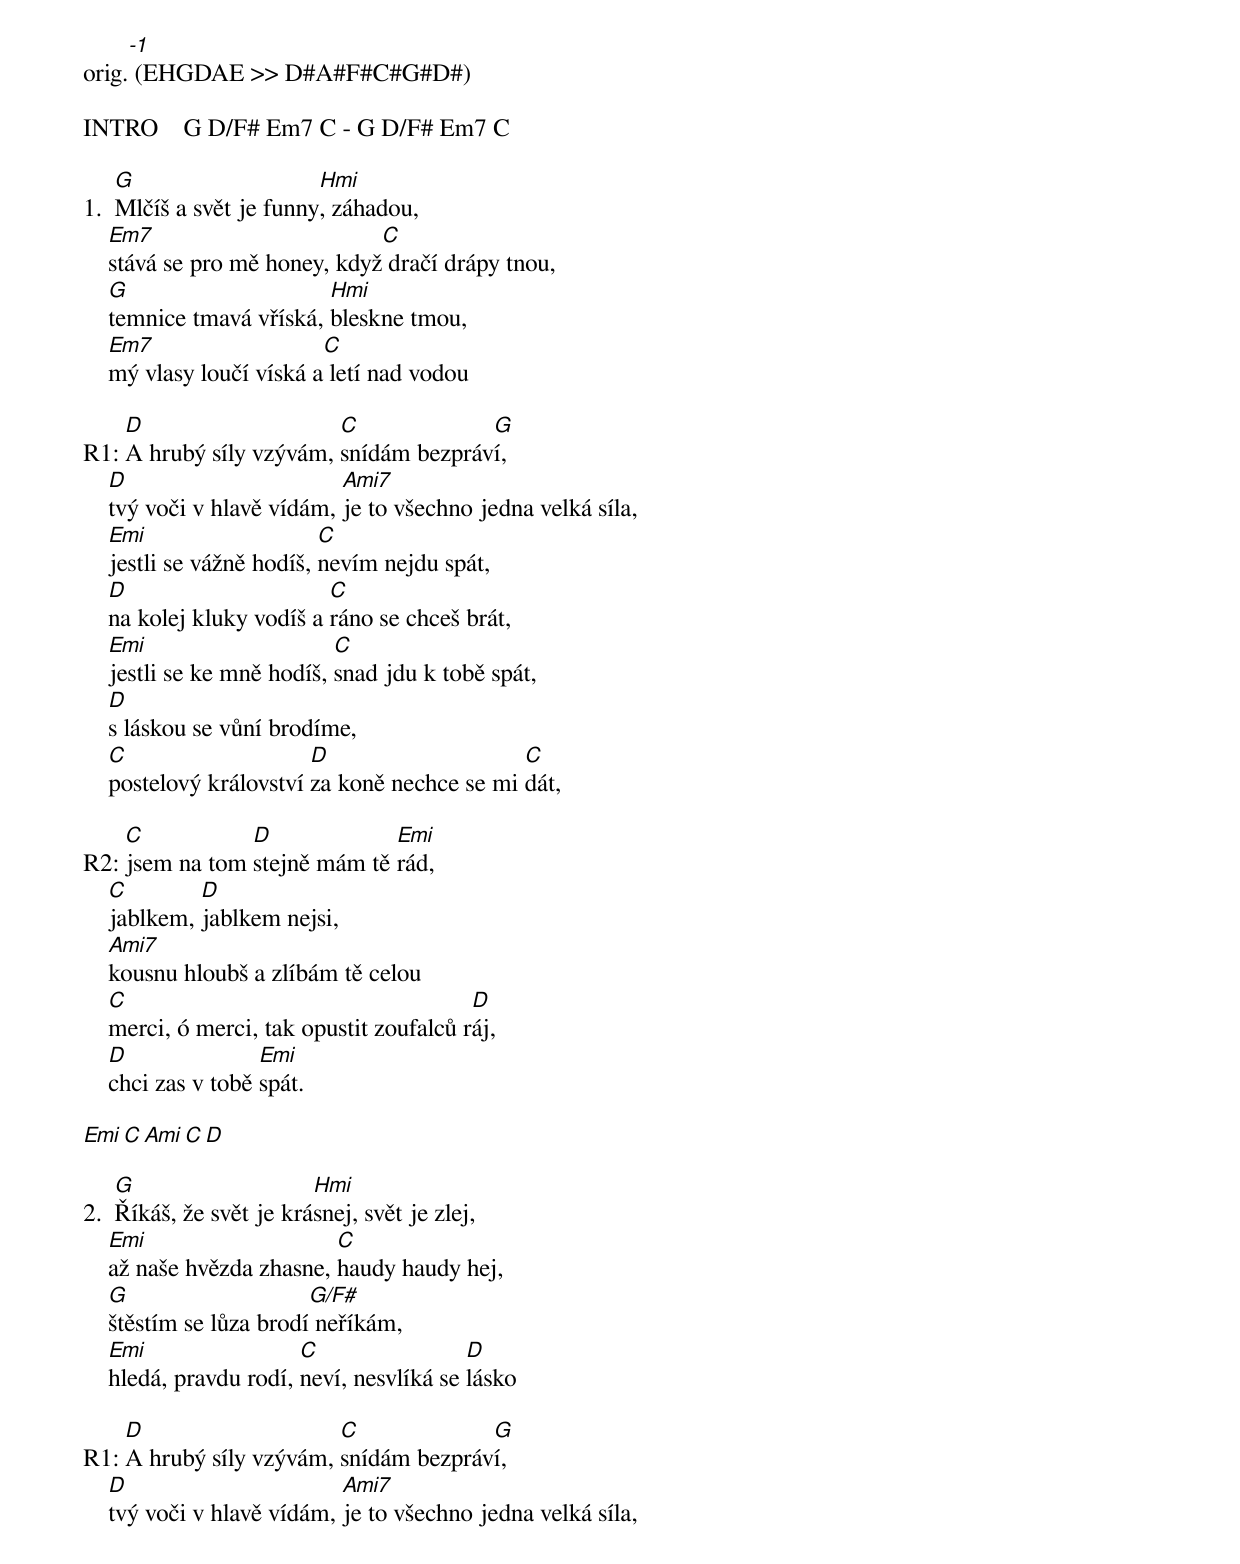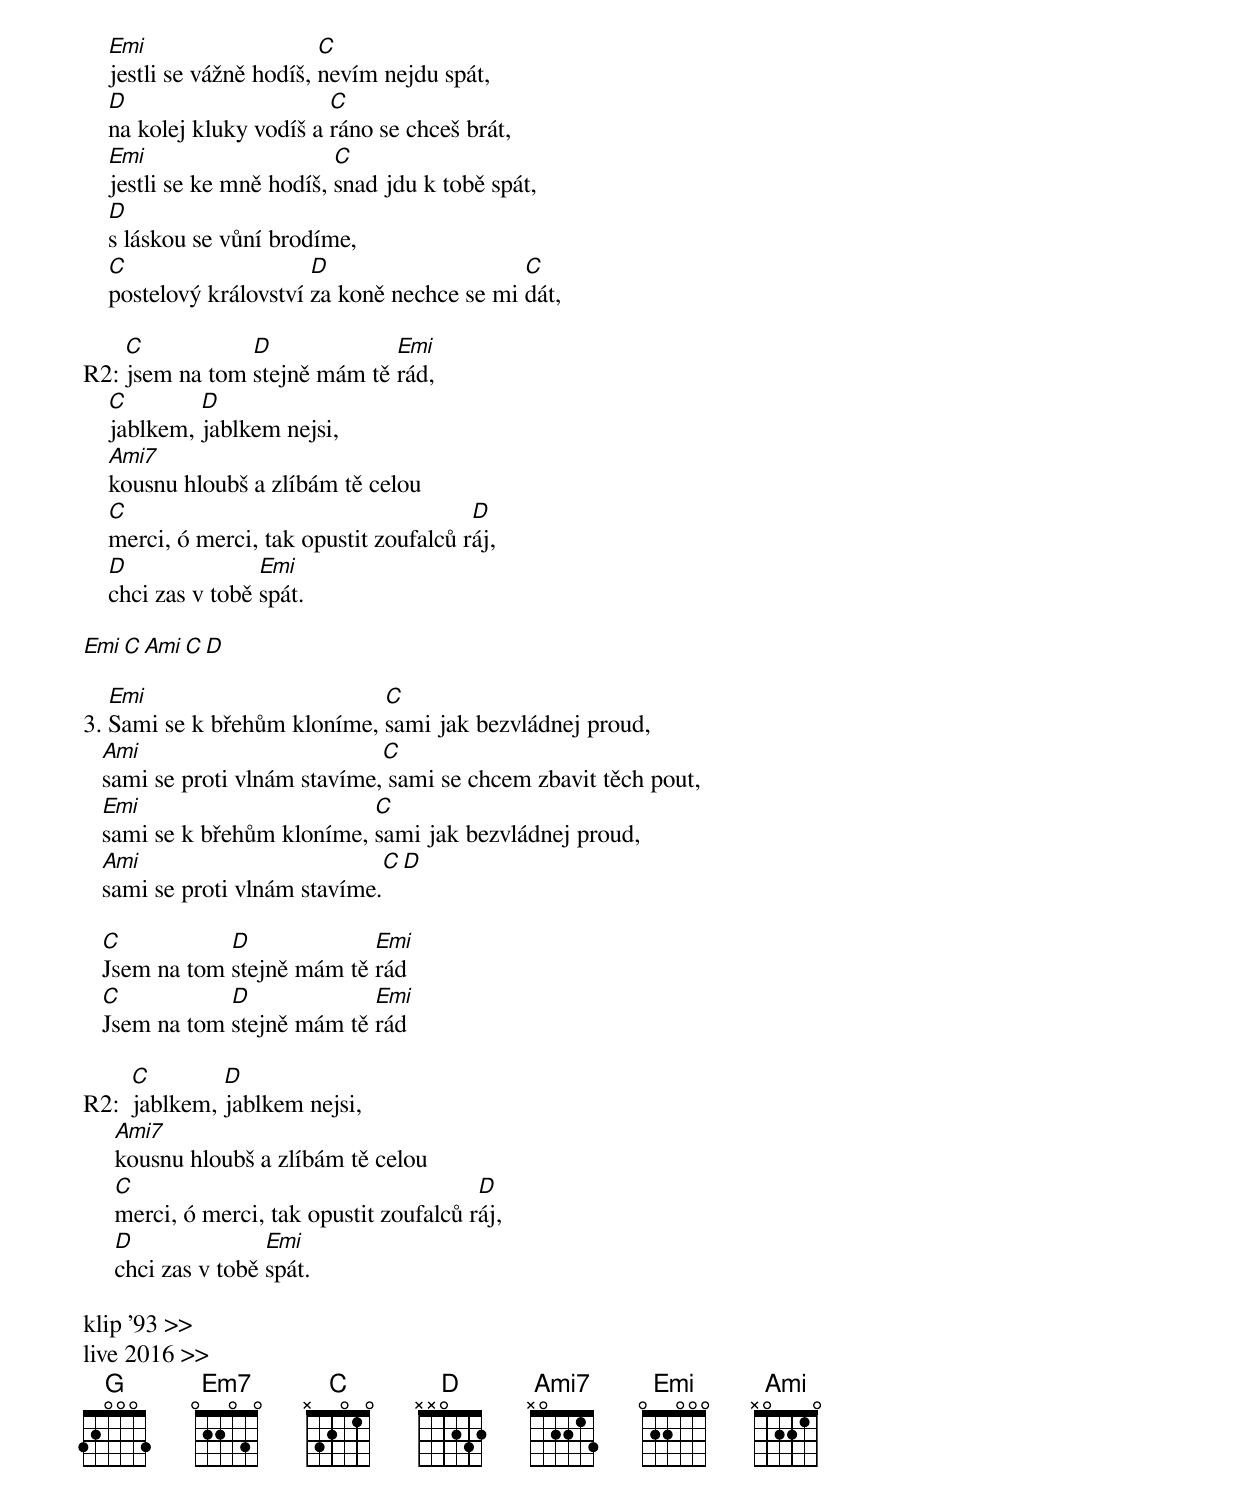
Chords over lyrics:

orig.[-1] (EHGDAE >> D#A#F#C#G#D#)

INTRO    G D/F# Em7 C - G D/F# Em7 C

    G                    Hmi
1.  Mlčíš a svět je funny, záhadou,
    Em7                        C
    stává se pro mě honey, když dračí drápy tnou,
    G                     Hmi
    temnice tmavá vříská, bleskne tmou,
    Em7                   C
    mý vlasy loučí víská a letí nad vodou

    D                    C             G
R1: A hrubý síly vzývám, snídám bezpráví,
    D                       Ami7
    tvý voči v hlavě vídám, je to všechno jedna velká síla,
    Emi                    C
    jestli se vážně hodíš, nevím nejdu spát,
    D                      C
    na kolej kluky vodíš a ráno se chceš brát,
    Emi                     C
    jestli se ke mně hodíš, snad jdu k tobě spát,
    D
    s láskou se vůní brodíme,
    C                    D                    C
    postelový království za koně nechce se mi dát,

    C           D             Emi
R2: jsem na tom stejně mám tě rád,
    C        D
    jablkem, jablkem nejsi,
    Ami7
    kousnu hloubš a zlíbám tě celou
    C                                     D
    merci, ó merci, tak opustit zoufalců ráj,
    D               Emi
    chci zas v tobě spát.

Emi C Ami C D

    G                    Hmi
2.  Říkáš, že svět je krásnej, svět je zlej,
    Emi                    C
    až naše hvězda zhasne, haudy haudy hej,
    G                    G/F#
    štěstím se lůza brodí neříkám,
    Emi                 C                 D
    hledá, pravdu rodí, neví, nesvlíká se lásko

    D                    C             G
R1: A hrubý síly vzývám, snídám bezpráví,
    D                       Ami7
    tvý voči v hlavě vídám, je to všechno jedna velká síla,
    Emi                    C
    jestli se vážně hodíš, nevím nejdu spát,
    D                      C
    na kolej kluky vodíš a ráno se chceš brát,
    Emi                     C
    jestli se ke mně hodíš, snad jdu k tobě spát,
    D
    s láskou se vůní brodíme,
    C                    D                    C
    postelový království za koně nechce se mi dát,

    C           D             Emi
R2: jsem na tom stejně mám tě rád,
    C        D
    jablkem, jablkem nejsi,
    Ami7
    kousnu hloubš a zlíbám tě celou
    C                                     D
    merci, ó merci, tak opustit zoufalců ráj,
    D               Emi
    chci zas v tobě spát.

Emi C Ami C D

   Emi                       C
3. Sami se k břehům kloníme, sami jak bezvládnej proud,
   Ami                         C
   sami se proti vlnám stavíme, sami se chcem zbavit těch pout,
   Emi                       C
   sami se k břehům kloníme, sami jak bezvládnej proud,
   Ami                         C D
   sami se proti vlnám stavíme.

   C           D             Emi
   Jsem na tom stejně mám tě rád
   C           D             Emi
   Jsem na tom stejně mám tě rád

     C        D
R2:  jablkem, jablkem nejsi,
     Ami7
     kousnu hloubš a zlíbám tě celou
     C                                     D
     merci, ó merci, tak opustit zoufalců ráj,
     D               Emi
     chci zas v tobě spát.

klip '93 >>
live 2016 >>
